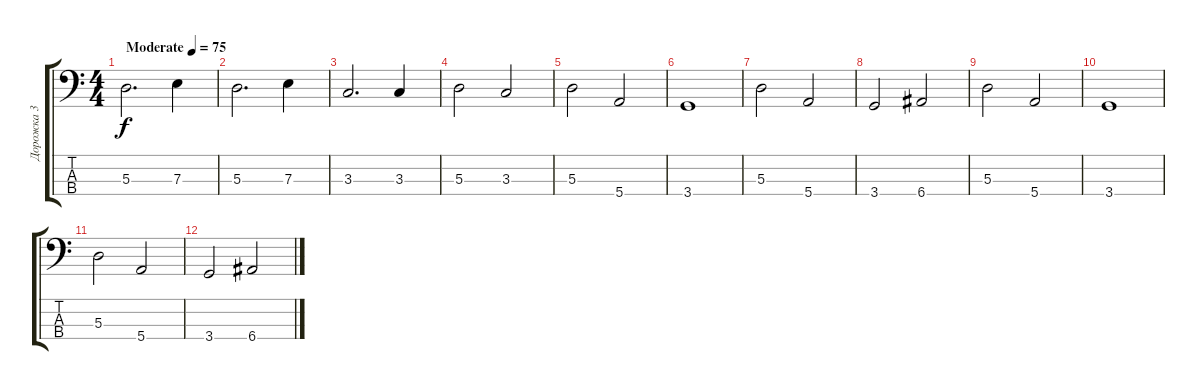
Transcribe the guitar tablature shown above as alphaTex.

\track ("Дорожка 3" "Дорожка 3") {instrument electricbasspick}
\staff {score tabs}
\tuning (G2 D2 A1 E1) {hide}
\ts (4 4)
\tempo (75 "Moderate")
\clef f4
\ks c
5.3.2{d dy f instrument electricbasspick} 7.3.4 |
5.3.2{d} 7.3.4 |
3.3.2{d} 3.3.4 |
5.3.2 3.3.2 |
5.3.2 5.4.2 |
3.4.1 |
5.3.2 5.4.2 |
3.4.2 6.4.2 |
5.3.2 5.4.2 |
3.4.1 |
5.3.2 5.4.2 |
3.4.2 6.4.2
